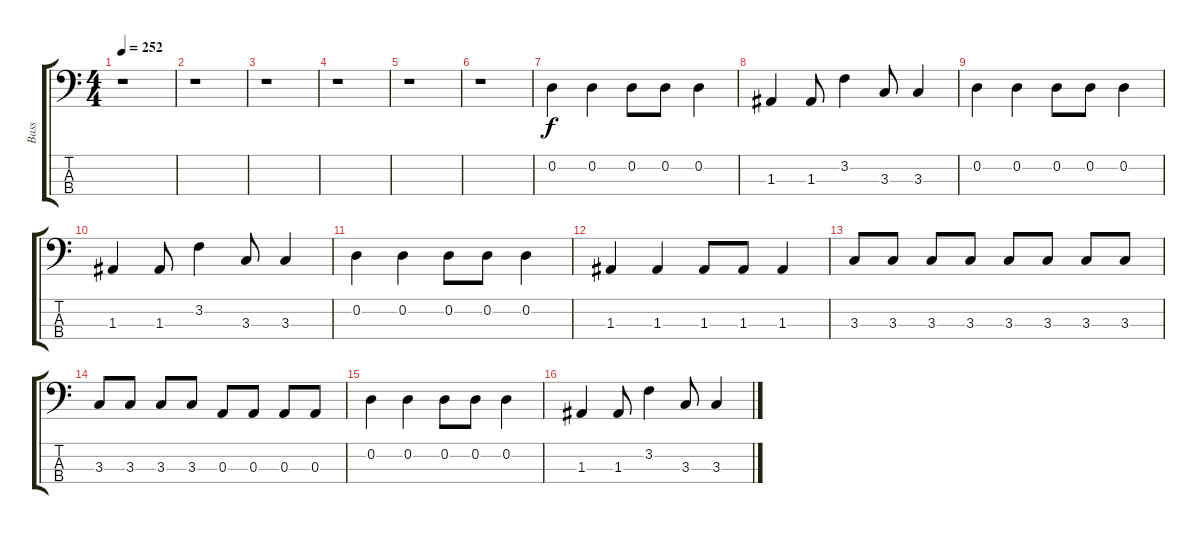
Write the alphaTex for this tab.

\track ("Bass" "Bass") {instrument electricbasspick}
\staff {score tabs}
\tuning (G2 D2 A1 E1) {hide}
\ts (4 4)
\tempo 252
\clef f4
\ks c
r.1{dy f instrument electricbasspick} |
r.1 |
r.1 |
r.1 |
r.1 |
r.1 |
0.2.4 0.2.4 0.2.8 0.2.8 0.2.4 |
1.3.4 1.3.8 3.2.4 3.3.8 3.3.4 |
0.2.4 0.2.4 0.2.8 0.2.8 0.2.4 |
1.3.4 1.3.8 3.2.4 3.3.8 3.3.4 |
0.2.4 0.2.4 0.2.8 0.2.8 0.2.4 |
1.3.4 1.3.4 1.3.8 1.3.8 1.3.4 |
3.3.8 3.3.8 3.3.8 3.3.8 3.3.8 3.3.8 3.3.8 3.3.8 |
3.3.8 3.3.8 3.3.8 3.3.8 0.3.8 0.3.8 0.3.8 0.3.8 |
0.2.4 0.2.4 0.2.8 0.2.8 0.2.4 |
1.3.4 1.3.8 3.2.4 3.3.8 3.3.4
